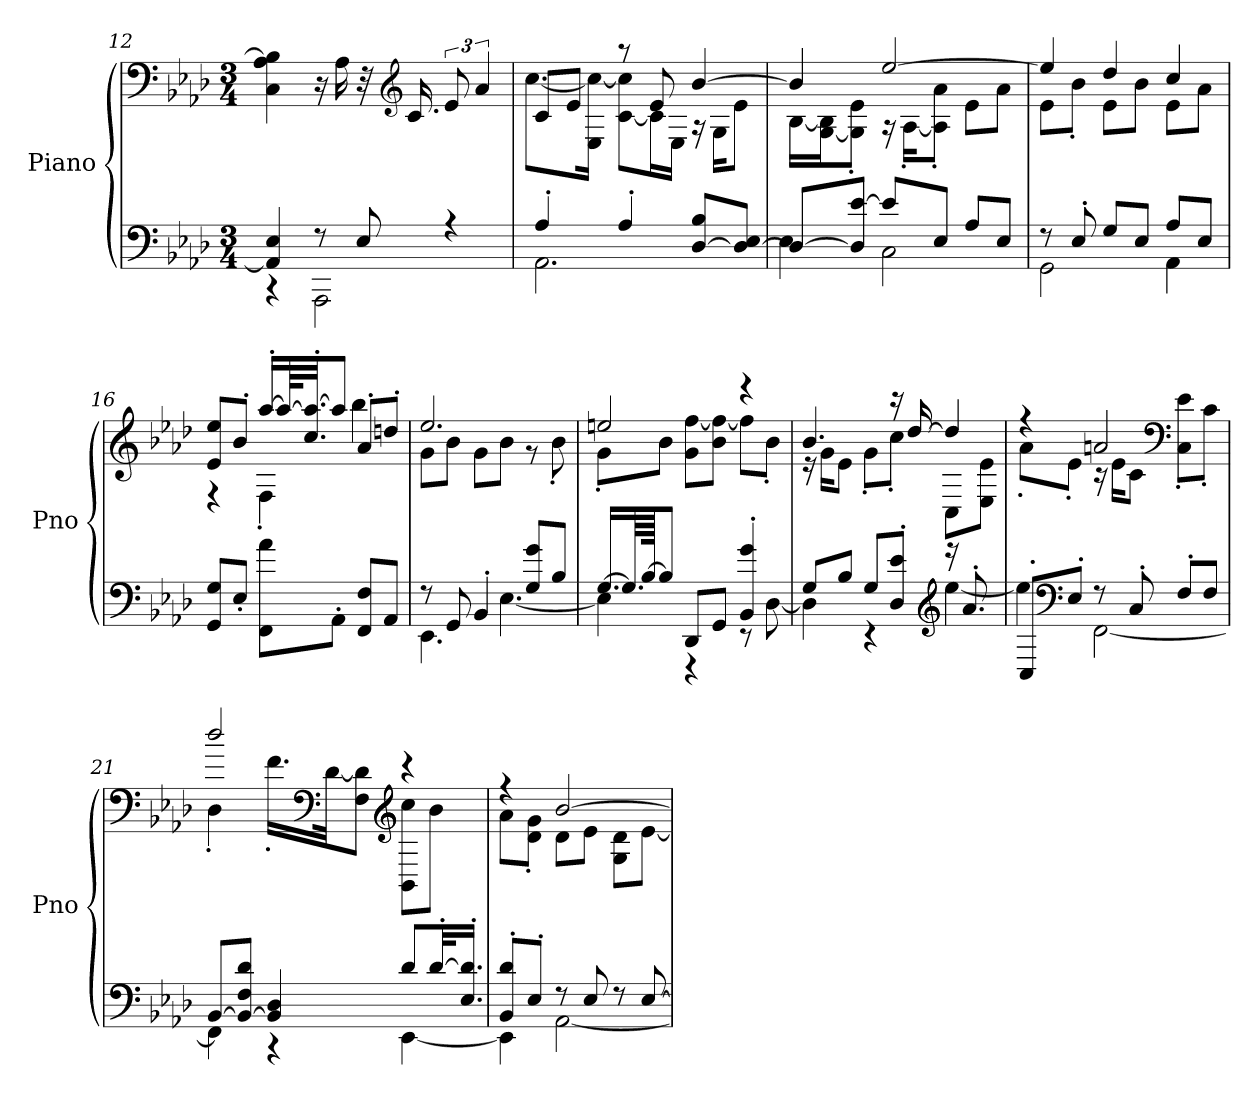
**kern	**kern
*part1	*part1
*staff2	*staff1
*I"Piano	*
*I'Pno	*
*clefF4	*clefF4
*k[b-e-a-d-]	*k[b-e-a-d-]
*M3/4	*M3/4
=12	=12
*^	*
4AA-/] 4E-/	4r	4C\ 4A-\ 4B-\]
8r	2AAA-\	16r
.	.	16A-\
8E-/	.	32r
*	*	*clefG2
.	.	16.c/
4r	.	12e-/
.	.	6a-/
=13	=13	=13
*	*	*^
4A-'/	2.AA-\	8c/L	[8.cc\L
.	.	8e-/J	.
.	.	.	16E-\ 16cc\_Jk
4A-'/	.	8r	[8c\ 8cc\]L
.	.	8e-/	16c\L]
.	.	.	16E-\JJ
[8D-/ 8B-/L	.	[4b-/	16r
.	.	.	16G\KL
8D-/_ 8E-/J	.	.	8e-\J
=14	=14	=14	=14
8D-/L_	4E-\	4b-/]	[16B-\LL
.	.	.	[16G\ 16B-\]J
8D-/] [8e-/J	.	.	8G\]' 8e-\'J
8e-/L]	2C\	[2ee-/	16r
.	.	.	[16A-'\KL
8E-/J	.	.	8A-\]' 8a-\'J
8A-/L	.	.	8e-\L
8E-/J	.	.	8a-\J
!!LO:LB:g=z	!!
=15	=15	=15	=15
8r	2GG\	4ee-/]	8e-\L
8E-'/	.	.	8b-'\J
8G/L	.	4dd-/	8e-\L
8E-/J	.	.	8b-\J
8A-/L	4AA-\	4cc/	8e-\L
8E-/J	.	.	8a-\J
*v	*v	*	*
=16	=16	=16
8GG/ 8G/L	8e-/ 8ee-/L	4r
8E-'/J	8b-'/J	.
8FF\ 8a-\L	[16aa-'/LL	4F'\
.	64aa-/KL_	.
.	32.cc/' 32.aa-/_'JJ	.
8AA-'\J	8aa-/J]	.
8FF/ 8F/L	8a-'/L	4bb-\
8AA-/J	8ddn'/J	.
=17	=17	=17
*^	*	*
8r	4.EE-\	2.ee-/	8g\L
8GG/	.	.	8b-\J
4BB-'/	.	.	8g\L
.	[4.E-\	.	8b-\J
8G/ 8g/L	.	.	8r
8B-/J	.	.	8b-'\
!!LO:LB:g=z	!!
=18	=18	=18	=18
[16.G/LL	4E-\]	2een/	8g'\L
64.G/LL]	.	.	.
[128B-/JJJK	.	.	.
8B-/J]	.	.	8b-\J
8DD-/L	4r	.	8g\ [8ff\L
8GG/J	.	.	8b-\ 8ff\_J
4BB-/' 4g/'	8r	4r	8ff\L]
.	[8D-\	.	8b-'\J
=19	=19	=19	=19
8G/L	4D-\]	4.b-/	16r
.	.	.	16g\KL
8B-/J	.	.	8e-\J
8G/L	4r	.	8g'\L
8D-/' 8e-/'J	.	16r	8cc'\J
.	.	[16dd-/	.
*clefG2	*	*	*
16r	[4ee-\	4dd-/]	8C\L
8.a-'/	.	.	.
.	.	.	8E-\ 8e-\J
=20	=20	=20	=20
8C'/L	4ee-\]	4r	8a-'\L
*clefF4	*	*	*
8E-'/J	.	.	8e-'\J
8r	[2FF\	2an/	16r
.	.	.	16e-\KL
8C'/	.	.	8c\J
*	*	*clefF4	*
8F'/L	.	.	8C\' 8e-\'L
8F/J	.	.	8c'\J
!!LO:PB:g=z	!!
=21	=21	=21	=21
[8BB-/L	4FF\]	2dd-/	4D-'\
8BB-/_ 8F/ 8d-/J	.	.	.
4BB-/] 4D-/	4r	.	16.f'\LL
*	*	*clefF4	*
.	.	.	[32d-\JK
.	.	.	8F\ 8d-\]J
*	*	*clefG2	*
8d-/L	[4EE-\	4r	8BB-\ 8cc\L
[32d-'/KL	.	.	8b-\J
16.E-/' 16.d-/]'JJ	.	.	.
=22	=22	=22	=22
8BB-/' 8d-/'L	4EE-\]	4r	8a-\L
8E-'/J	.	.	8d-\' 8g\'J
8r	[2AA-\	[2b-/	8d-\L
8E-/	.	.	8e-\J
8r	.	.	8G\ 8d-\L
[8E-/	.	.	[8e-\J
*v	*v	*	*
*	*v	*v
=	=
*-	*-
